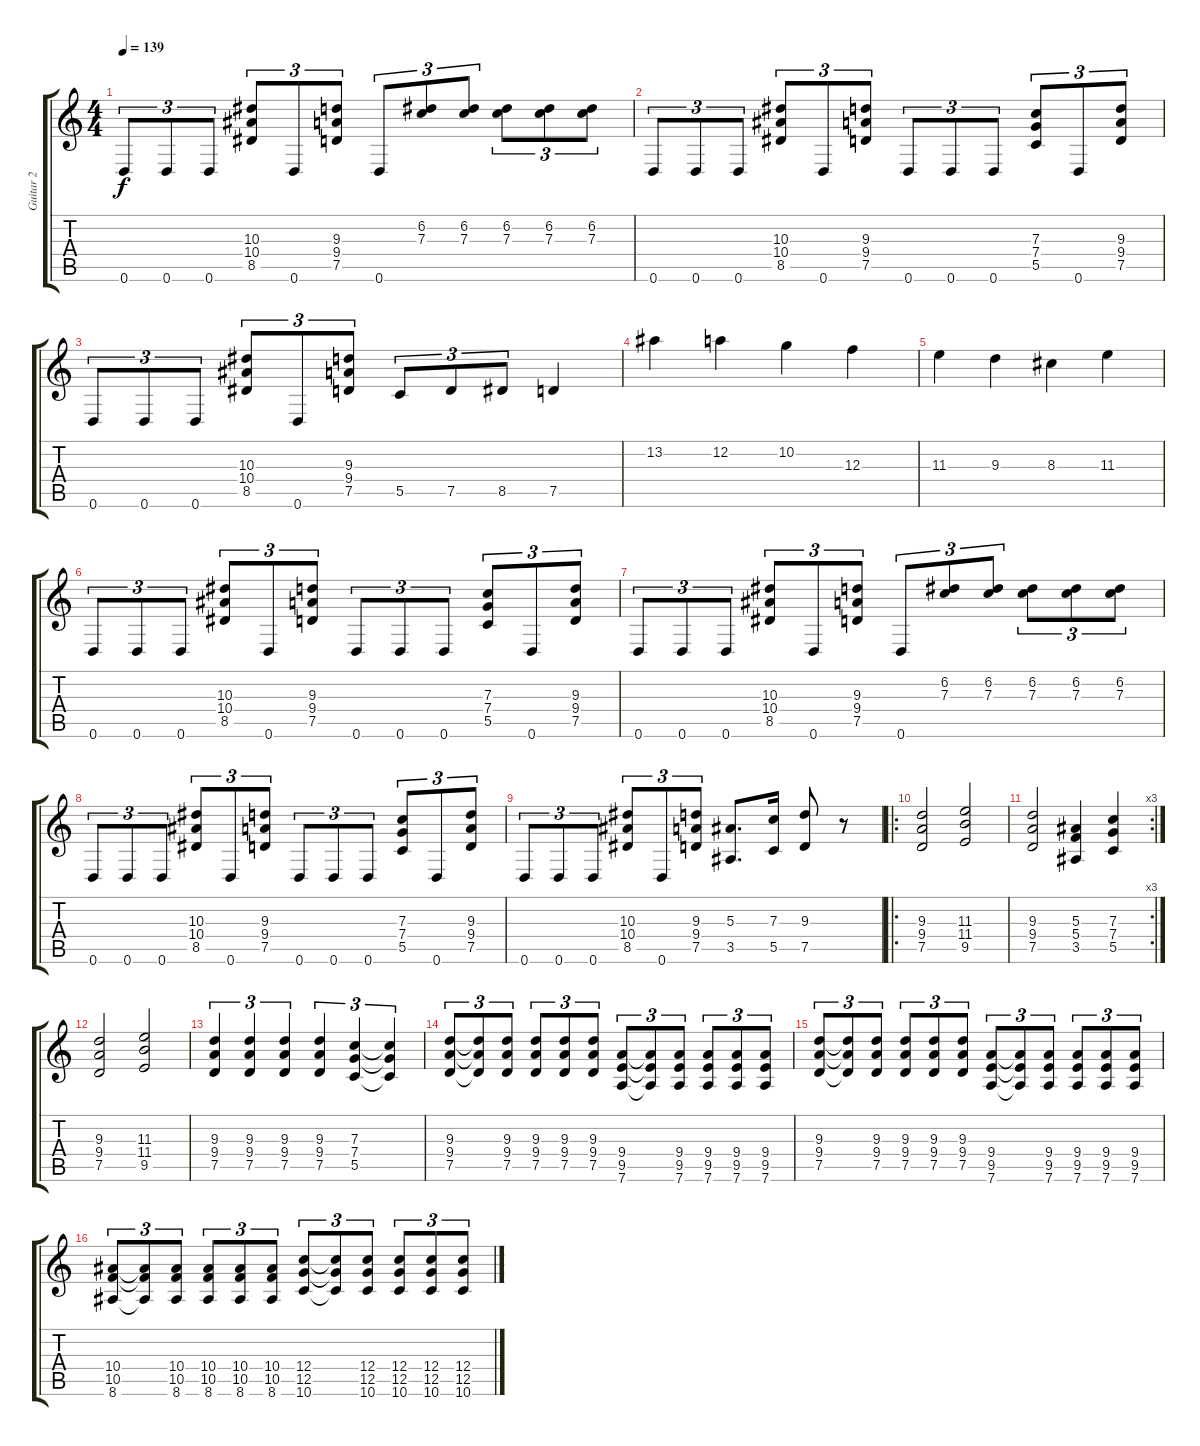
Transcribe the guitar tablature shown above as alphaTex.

\track ("Guitar 2" "Guitar 2") {instrument distortionguitar}
\staff {score tabs}
\tuning (D4 A3 F3 C3 G2 D2) {hide}
\ts (4 4)
\tempo 139
\clef g2
\ks c
0.6.8{tu (3 2) dy f} 0.6.8{tu (3 2)} 0.6.8{tu (3 2)} (10.3 10.4 8.5).8{tu (3 2)} 0.6.8{tu (3 2)} (9.3 9.4 7.5).8{tu (3 2)} 0.6.8{tu (3 2)} (6.2 7.3).8{tu (3 2)} (6.2 7.3).8{tu (3 2)} (6.2 7.3).8{tu (3 2)} (6.2 7.3).8{tu (3 2)} (6.2 7.3).8{tu (3 2)} |
0.6.8{tu (3 2)} 0.6.8{tu (3 2)} 0.6.8{tu (3 2)} (10.3 10.4 8.5).8{tu (3 2)} 0.6.8{tu (3 2)} (9.3 9.4 7.5).8{tu (3 2)} 0.6.8{tu (3 2)} 0.6.8{tu (3 2)} 0.6.8{tu (3 2)} (7.3 7.4 5.5).8{tu (3 2)} 0.6.8{tu (3 2)} (9.3 9.4 7.5).8{tu (3 2)} |
0.6.8{tu (3 2)} 0.6.8{tu (3 2)} 0.6.8{tu (3 2)} (10.3 10.4 8.5).8{tu (3 2)} 0.6.8{tu (3 2)} (9.3 9.4 7.5).8{tu (3 2)} 5.5.8{tu (3 2)} 7.5.8{tu (3 2)} 8.5.8{tu (3 2)} 7.5.4 |
13.2.4 12.2.4 10.2.4 12.3.4 |
11.3.4 9.3.4 8.3.4 11.3.4 |
0.6.8{tu (3 2)} 0.6.8{tu (3 2)} 0.6.8{tu (3 2)} (10.3 10.4 8.5).8{tu (3 2)} 0.6.8{tu (3 2)} (9.3 9.4 7.5).8{tu (3 2)} 0.6.8{tu (3 2)} 0.6.8{tu (3 2)} 0.6.8{tu (3 2)} (7.3 7.4 5.5).8{tu (3 2)} 0.6.8{tu (3 2)} (9.3 9.4 7.5).8{tu (3 2)} |
0.6.8{tu (3 2)} 0.6.8{tu (3 2)} 0.6.8{tu (3 2)} (10.3 10.4 8.5).8{tu (3 2)} 0.6.8{tu (3 2)} (9.3 9.4 7.5).8{tu (3 2)} 0.6.8{tu (3 2)} (6.2 7.3).8{tu (3 2)} (6.2 7.3).8{tu (3 2)} (6.2 7.3).8{tu (3 2)} (6.2 7.3).8{tu (3 2)} (6.2 7.3).8{tu (3 2)} |
0.6.8{tu (3 2)} 0.6.8{tu (3 2)} 0.6.8{tu (3 2)} (10.3 10.4 8.5).8{tu (3 2)} 0.6.8{tu (3 2)} (9.3 9.4 7.5).8{tu (3 2)} 0.6.8{tu (3 2)} 0.6.8{tu (3 2)} 0.6.8{tu (3 2)} (7.3 7.4 5.5).8{tu (3 2)} 0.6.8{tu (3 2)} (9.3 9.4 7.5).8{tu (3 2)} |
0.6.8{tu (3 2)} 0.6.8{tu (3 2)} 0.6.8{tu (3 2)} (10.3 10.4 8.5).8{tu (3 2)} 0.6.8{tu (3 2)} (9.3 9.4 7.5).8{tu (3 2)} (5.3 3.5).8{d} (7.3 5.5).16 (9.3 7.5).8 r.8 |
\ro
(9.3 9.4 7.5).2 (11.3 11.4 9.5).2 |
\rc 3
(9.3 9.4 7.5).2 (5.3 5.4 3.5).4 (7.3 7.4 5.5).4 |
(9.3 9.4 7.5).2 (11.3 11.4 9.5).2 |
(9.3 9.4 7.5).4{tu (3 2)} (9.3 9.4 7.5).4{tu (3 2)} (9.3 9.4 7.5).4{tu (3 2)} (9.3 9.4 7.5).4{tu (3 2)} (7.3 7.4 5.5).4{tu (3 2)} (7.3{t} 7.4{t} 5.5{t}).4{tu (3 2)} |
(9.3 9.4 7.5).8{tu (3 2)} (9.3{t} 9.4{t} 7.5{t}).8{tu (3 2)} (9.3 9.4 7.5).8{tu (3 2)} (9.3 9.4 7.5).8{tu (3 2)} (9.3 9.4 7.5).8{tu (3 2)} (9.3 9.4 7.5).8{tu (3 2)} (9.4 9.5 7.6).8{tu (3 2)} (9.4{t} 9.5{t} 7.6{t}).8{tu (3 2)} (9.4 9.5 7.6).8{tu (3 2)} (9.4 9.5 7.6).8{tu (3 2)} (9.4 9.5 7.6).8{tu (3 2)} (9.4 9.5 7.6).8{tu (3 2)} |
(9.3 9.4 7.5).8{tu (3 2)} (9.3{t} 9.4{t} 7.5{t}).8{tu (3 2)} (9.3 9.4 7.5).8{tu (3 2)} (9.3 9.4 7.5).8{tu (3 2)} (9.3 9.4 7.5).8{tu (3 2)} (9.3 9.4 7.5).8{tu (3 2)} (9.4 9.5 7.6).8{tu (3 2)} (9.4{t} 9.5{t} 7.6{t}).8{tu (3 2)} (9.4 9.5 7.6).8{tu (3 2)} (9.4 9.5 7.6).8{tu (3 2)} (9.4 9.5 7.6).8{tu (3 2)} (9.4 9.5 7.6).8{tu (3 2)} |
(10.4 10.5 8.6).8{tu (3 2)} (10.4{t} 10.5{t} 8.6{t}).8{tu (3 2)} (10.4 10.5 8.6).8{tu (3 2)} (10.4 10.5 8.6).8{tu (3 2)} (10.4 10.5 8.6).8{tu (3 2)} (10.4 10.5 8.6).8{tu (3 2)} (12.4 12.5 10.6).8{tu (3 2)} (12.4{t} 12.5{t} 10.6{t}).8{tu (3 2)} (12.4 12.5 10.6).8{tu (3 2)} (12.4 12.5 10.6).8{tu (3 2)} (12.4 12.5 10.6).8{tu (3 2)} (12.4 12.5 10.6).8{tu (3 2)}
